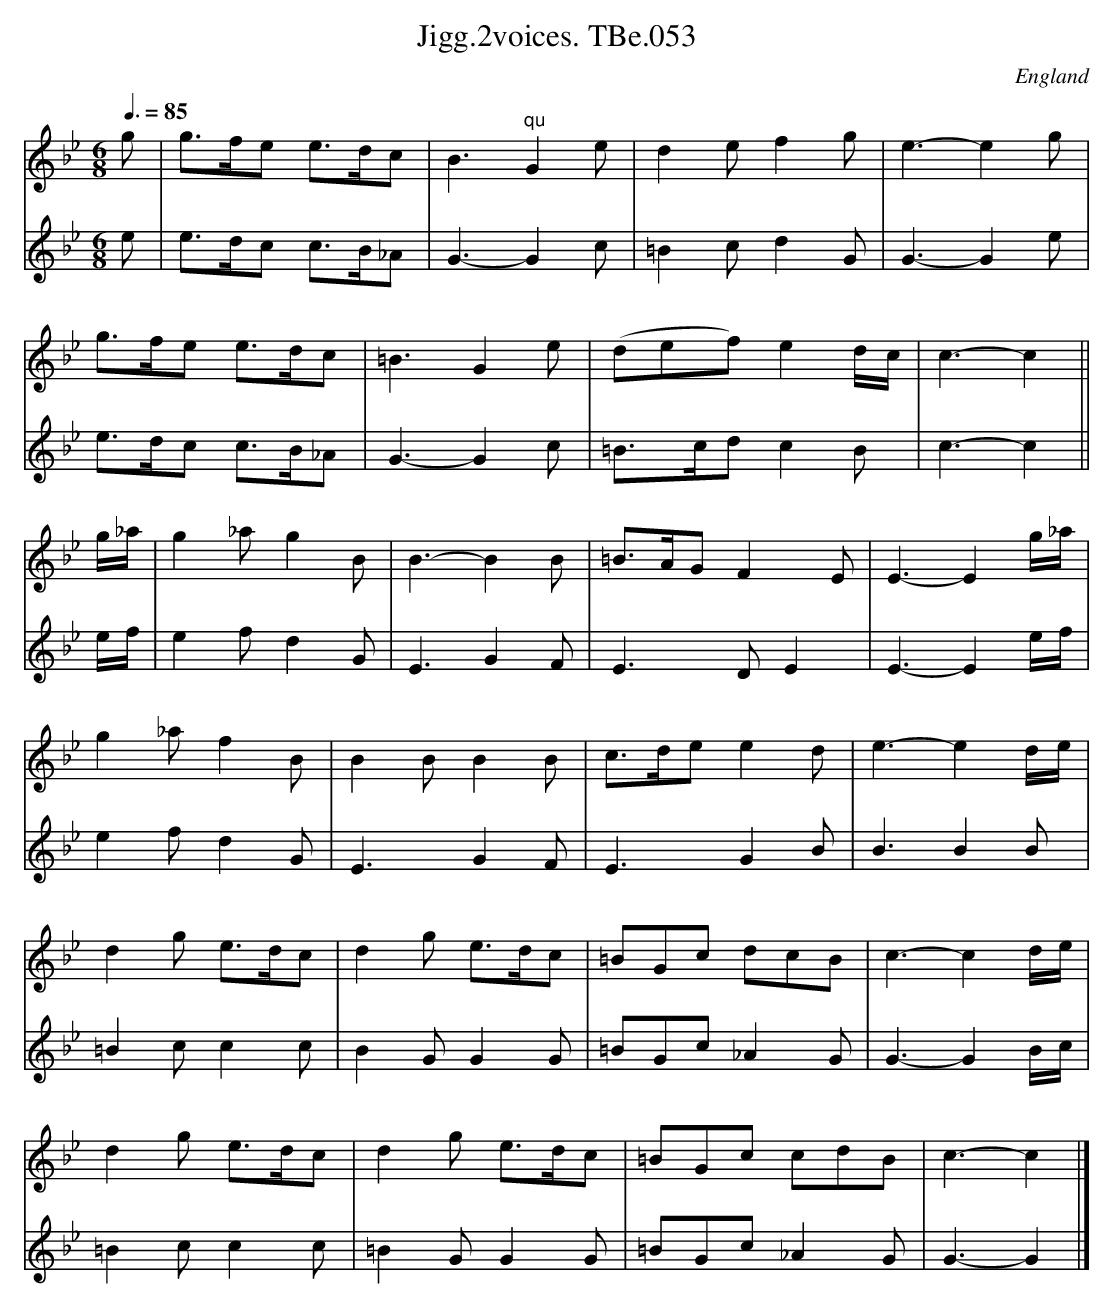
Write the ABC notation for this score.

X:1
T:Jigg.2voices. TBe.053
M:6/8
L:1/8
Q:3/8=85
O:England
K:Bb major
[V:1]g | g>fe e>dc | B3 "^qu"G2 e | d2ef2g | e3-e2 g | !
[V:2]e | e>dc c>B_A | G3-G2 c | =B2cd2G | G3-G2 e |!
[V:1]g>fe e>dc | =B3 G2e | (def) e2 d/c/ | c3-c2 ||!
[V:2]e>dc c>B_A | G3-G2 c | =B>cd c2 B | c3-c2 ||!
[V:1]g/_a/ | g2_a g2B | B3-B2 B |=B>AG F2E | E3-E2 g/_a/ |!
[V:2]e/f/ | e2f d2G | E3G2F | E3DE2 | E3-E2 e/f/ |!
[V:1]g2_af2B | B2BB2B | c>de e2 d | e3-e2 d/e/ |!
[V:2]e2fd2G | E3 G2F | E3G2B | B3B2B |!
[V:1]d2g e>dc | d2g e>dc | =BGc dcB | c3-c2 d/e/ |!
[V:2]=B2cc2c | B2GG2G | =BGc_A2G |G3-G2B/c/ |!
[V:1]d2g e>dc | d2g e>dc | =BGc cdB | c3-c2 |]
[V:2]=B2cc2c | =B2GG2G | =BGc _A2G | G3-G2 |]
